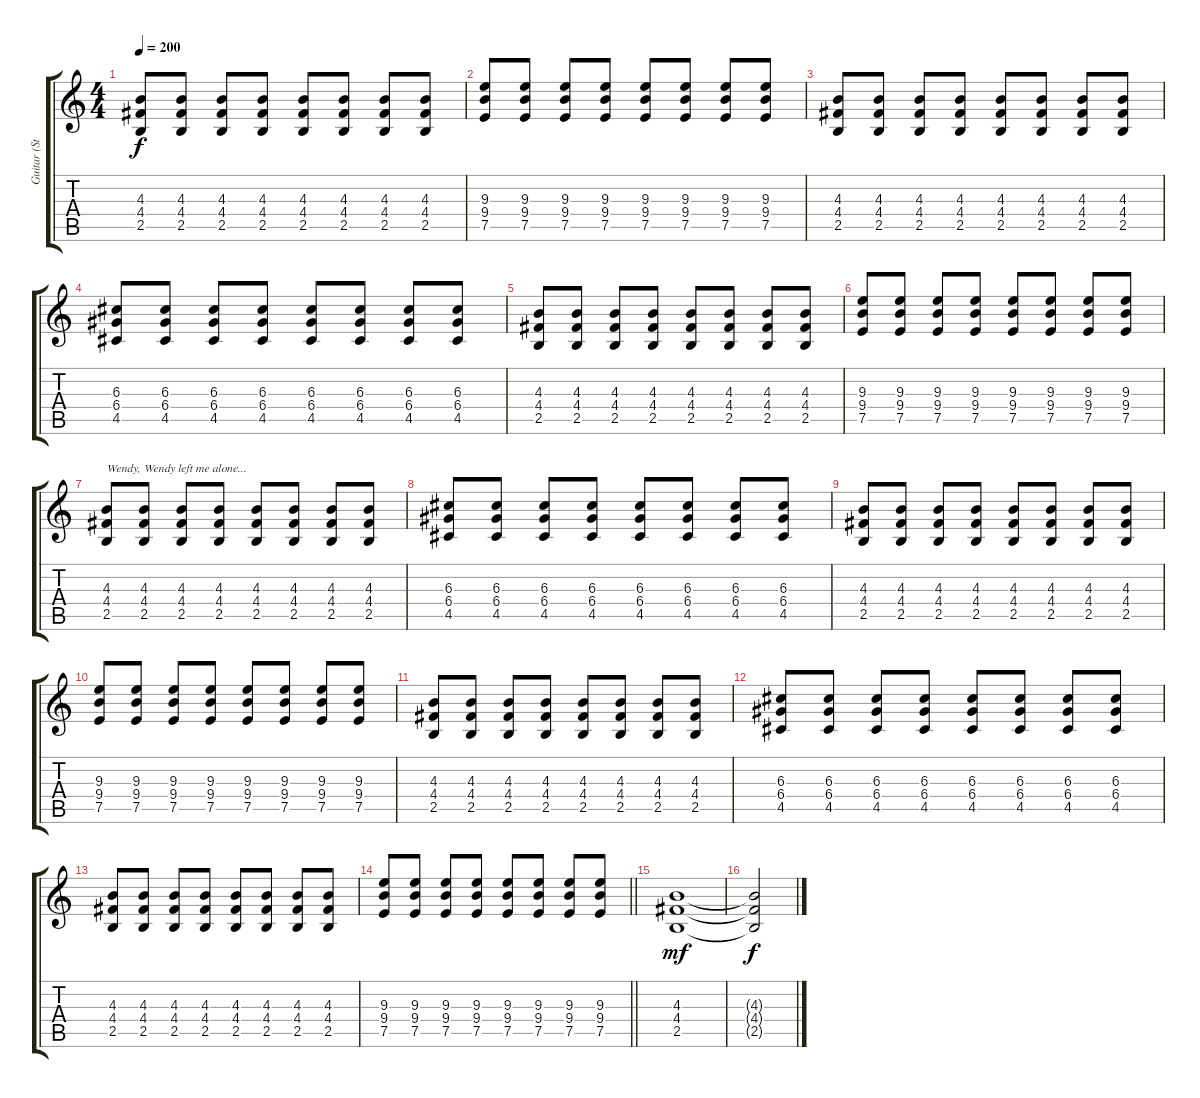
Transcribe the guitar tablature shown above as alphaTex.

\track ("Guitar (Stephen Egerton)" "Guitar (St") {instrument overdrivenguitar}
\staff {score tabs}
\tuning (E4 B3 G3 D3 A2 E2) {hide}
\ts (4 4)
\tempo 200
\clef g2
\ks c
(4.3 4.4 2.5).8{dy f} (4.3 4.4 2.5).8 (4.3 4.4 2.5).8 (4.3 4.4 2.5).8 (4.3 4.4 2.5).8 (4.3 4.4 2.5).8 (4.3 4.4 2.5).8 (4.3 4.4 2.5).8 |
(9.3 9.4 7.5).8 (9.3 9.4 7.5).8 (9.3 9.4 7.5).8 (9.3 9.4 7.5).8 (9.3 9.4 7.5).8 (9.3 9.4 7.5).8 (9.3 9.4 7.5).8 (9.3 9.4 7.5).8 |
(4.3 4.4 2.5).8 (4.3 4.4 2.5).8 (4.3 4.4 2.5).8 (4.3 4.4 2.5).8 (4.3 4.4 2.5).8 (4.3 4.4 2.5).8 (4.3 4.4 2.5).8 (4.3 4.4 2.5).8 |
(6.3 6.4 4.5).8 (6.3 6.4 4.5).8 (6.3 6.4 4.5).8 (6.3 6.4 4.5).8 (6.3 6.4 4.5).8 (6.3 6.4 4.5).8 (6.3 6.4 4.5).8 (6.3 6.4 4.5).8 |
(4.3 4.4 2.5).8 (4.3 4.4 2.5).8 (4.3 4.4 2.5).8 (4.3 4.4 2.5).8 (4.3 4.4 2.5).8 (4.3 4.4 2.5).8 (4.3 4.4 2.5).8 (4.3 4.4 2.5).8 |
(9.3 9.4 7.5).8 (9.3 9.4 7.5).8 (9.3 9.4 7.5).8 (9.3 9.4 7.5).8 (9.3 9.4 7.5).8 (9.3 9.4 7.5).8 (9.3 9.4 7.5).8 (9.3 9.4 7.5).8 |
(4.3 4.4 2.5).8{txt "Wendy, Wendy left me alone..."} (4.3 4.4 2.5).8 (4.3 4.4 2.5).8 (4.3 4.4 2.5).8 (4.3 4.4 2.5).8 (4.3 4.4 2.5).8 (4.3 4.4 2.5).8 (4.3 4.4 2.5).8 |
(6.3 6.4 4.5).8 (6.3 6.4 4.5).8 (6.3 6.4 4.5).8 (6.3 6.4 4.5).8 (6.3 6.4 4.5).8 (6.3 6.4 4.5).8 (6.3 6.4 4.5).8 (6.3 6.4 4.5).8 |
(4.3 4.4 2.5).8 (4.3 4.4 2.5).8 (4.3 4.4 2.5).8 (4.3 4.4 2.5).8 (4.3 4.4 2.5).8 (4.3 4.4 2.5).8 (4.3 4.4 2.5).8 (4.3 4.4 2.5).8 |
(9.3 9.4 7.5).8 (9.3 9.4 7.5).8 (9.3 9.4 7.5).8 (9.3 9.4 7.5).8 (9.3 9.4 7.5).8 (9.3 9.4 7.5).8 (9.3 9.4 7.5).8 (9.3 9.4 7.5).8 |
(4.3 4.4 2.5).8 (4.3 4.4 2.5).8 (4.3 4.4 2.5).8 (4.3 4.4 2.5).8 (4.3 4.4 2.5).8 (4.3 4.4 2.5).8 (4.3 4.4 2.5).8 (4.3 4.4 2.5).8 |
(6.3 6.4 4.5).8 (6.3 6.4 4.5).8 (6.3 6.4 4.5).8 (6.3 6.4 4.5).8 (6.3 6.4 4.5).8 (6.3 6.4 4.5).8 (6.3 6.4 4.5).8 (6.3 6.4 4.5).8 |
(4.3 4.4 2.5).8 (4.3 4.4 2.5).8 (4.3 4.4 2.5).8 (4.3 4.4 2.5).8 (4.3 4.4 2.5).8 (4.3 4.4 2.5).8 (4.3 4.4 2.5).8 (4.3 4.4 2.5).8 |
\barLineRight lightlight
(9.3 9.4 7.5).8 (9.3 9.4 7.5).8 (9.3 9.4 7.5).8 (9.3 9.4 7.5).8 (9.3 9.4 7.5).8 (9.3 9.4 7.5).8 (9.3 9.4 7.5).8 (9.3 9.4 7.5).8 |
(4.3 4.4 2.5).1{dy mf volume 0} |
(4.3{t} 4.4{t} 2.5{t}).2{dy f}
